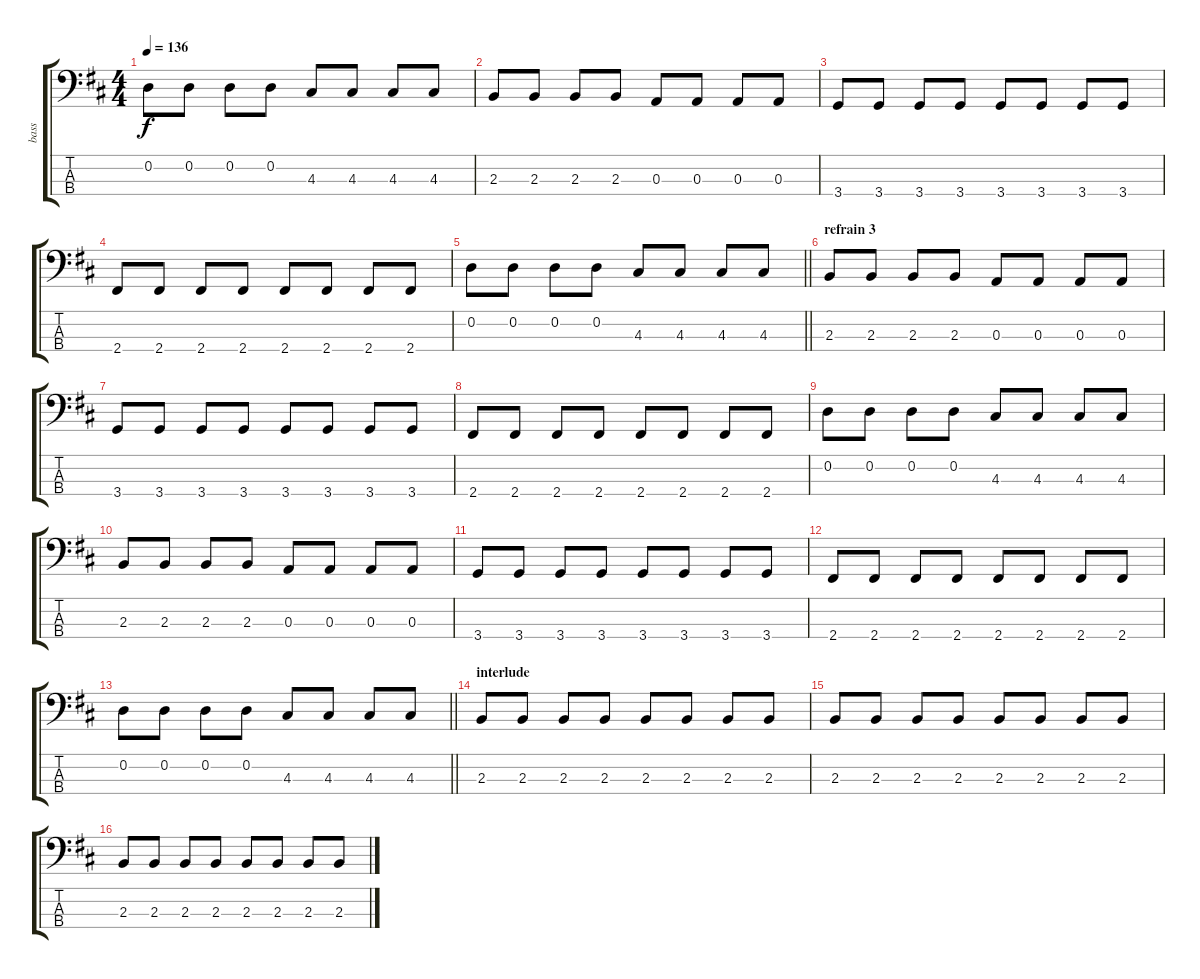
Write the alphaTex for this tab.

\track ("bass" "bass") {instrument electricbassfinger}
\staff {score tabs}
\tuning (G2 D2 A1 E1) {hide}
\ts (4 4)
\tempo 136
\clef f4
\ks d
0.2.8{dy f} 0.2.8 0.2.8 0.2.8 4.3.8 4.3.8 4.3.8 4.3.8 |
2.3.8 2.3.8 2.3.8 2.3.8 0.3.8 0.3.8 0.3.8 0.3.8 |
3.4.8 3.4.8 3.4.8 3.4.8 3.4.8 3.4.8 3.4.8 3.4.8 |
2.4.8 2.4.8 2.4.8 2.4.8 2.4.8 2.4.8 2.4.8 2.4.8 |
\barLineRight lightlight
0.2.8 0.2.8 0.2.8 0.2.8 4.3.8 4.3.8 4.3.8 4.3.8 |
\section ("" "refrain 3")
2.3.8 2.3.8 2.3.8 2.3.8 0.3.8 0.3.8 0.3.8 0.3.8 |
3.4.8 3.4.8 3.4.8 3.4.8 3.4.8 3.4.8 3.4.8 3.4.8 |
2.4.8 2.4.8 2.4.8 2.4.8 2.4.8 2.4.8 2.4.8 2.4.8 |
0.2.8 0.2.8 0.2.8 0.2.8 4.3.8 4.3.8 4.3.8 4.3.8 |
2.3.8 2.3.8 2.3.8 2.3.8 0.3.8 0.3.8 0.3.8 0.3.8 |
3.4.8 3.4.8 3.4.8 3.4.8 3.4.8 3.4.8 3.4.8 3.4.8 |
2.4.8 2.4.8 2.4.8 2.4.8 2.4.8 2.4.8 2.4.8 2.4.8 |
\barLineRight lightlight
0.2.8 0.2.8 0.2.8 0.2.8 4.3.8 4.3.8 4.3.8 4.3.8 |
\section ("" "interlude")
2.3.8 2.3.8 2.3.8 2.3.8 2.3.8 2.3.8 2.3.8 2.3.8 |
2.3.8 2.3.8 2.3.8 2.3.8 2.3.8 2.3.8 2.3.8 2.3.8 |
2.3.8 2.3.8 2.3.8 2.3.8 2.3.8 2.3.8 2.3.8 2.3.8
